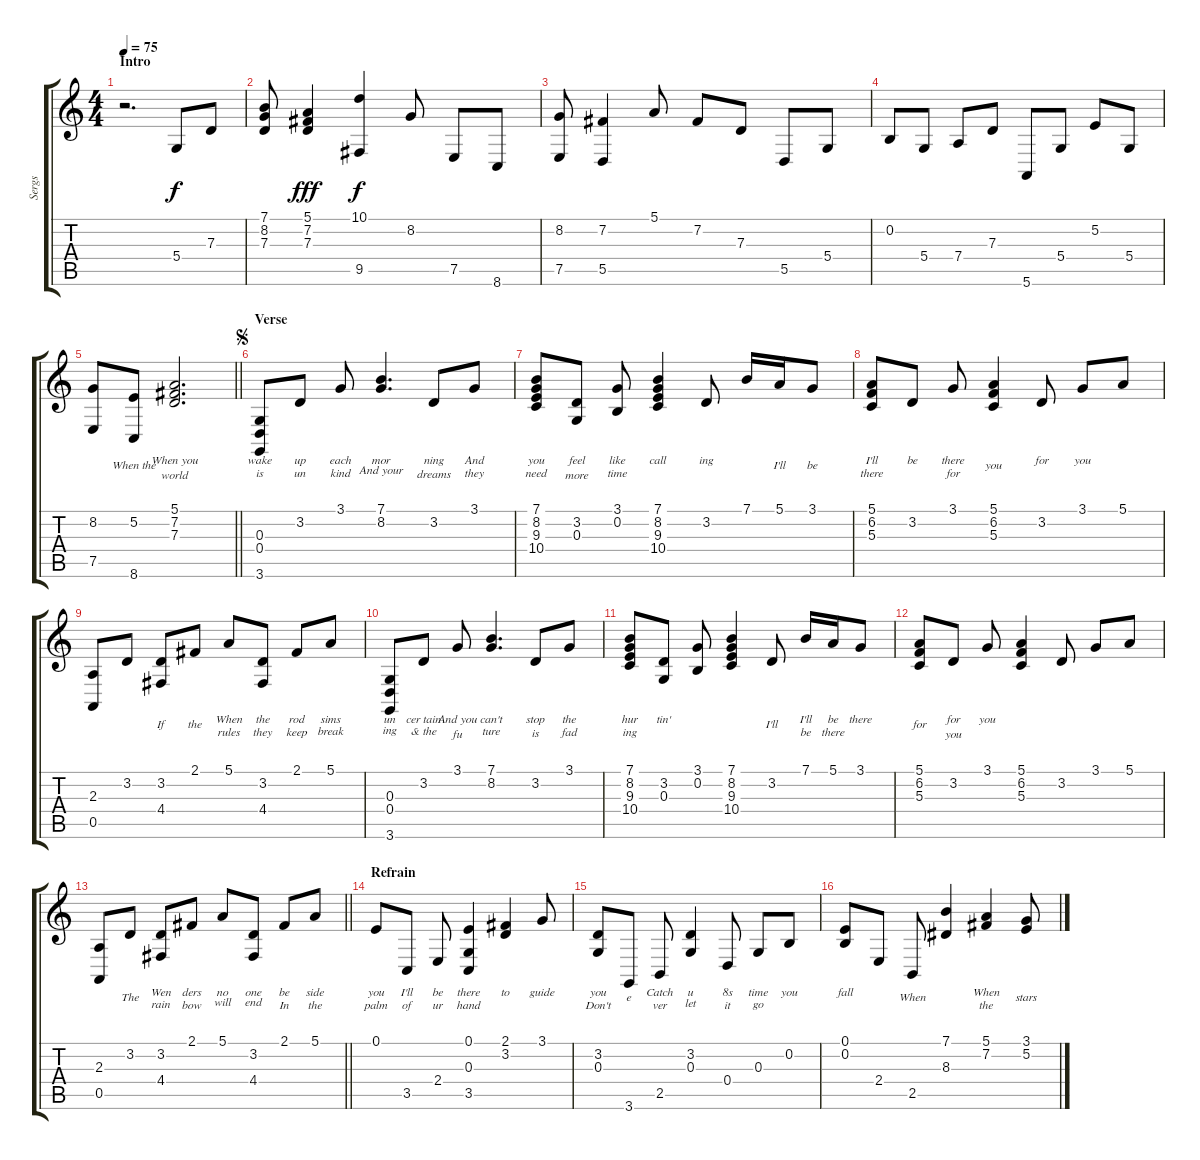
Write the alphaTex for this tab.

\track ("Sergs" "Sergs") {instrument acousticgrandpiano}
\staff {score tabs}
\tuning (E4 B3 G3 D3 A2 E2) {hide}
\ts (4 4)
\section ("" "Intro")
\tempo 75
\clef g2
\ks c
r.2{d dy f instrument acousticgrandpiano} 5.4.8 7.3.8 |
(7.1 8.2 7.3).8 (5.1 7.2 7.3).4{dy fff} (10.1 9.5).4{dy f} 8.2.8 7.5.8 8.6.8 |
(8.2 7.5).8 (7.2 5.5).4 5.1.8 7.2.8 7.3.8 5.5.8 5.4.8 |
0.2.8 5.4.8 7.4.8 7.3.8 5.6.8 5.4.8 5.2.8 5.4.8 |
\barLineRight lightlight
(8.2 7.5).8{lyrics (0 "") lyrics (1 "") lyrics (2 "") lyrics (3 "") lyrics (4 "")} (5.2 8.6).8{lyrics (0 "") lyrics (1 "When the") lyrics (2 "") lyrics (3 "") lyrics (4 "")} (5.1 7.2 7.3).2{d lyrics (0 "When you") lyrics (1 "world") lyrics (2 "") lyrics (3 "") lyrics (4 "")} |
\section ("" "Verse")
\jump segno
(0.3 0.4 3.6).8{lyrics (0 "wake") lyrics (1 "is") lyrics (2 "") lyrics (3 "") lyrics (4 "")} 3.2.8{lyrics (0 "up") lyrics (1 "un") lyrics (2 "") lyrics (3 "") lyrics (4 "")} 3.1.8{lyrics (0 "each") lyrics (1 "kind") lyrics (2 "") lyrics (3 "") lyrics (4 "")} (7.1 8.2).4{d lyrics (0 "mor") lyrics (1 "And your") lyrics (2 "") lyrics (3 "") lyrics (4 "")} 3.2.8{lyrics (0 "ning") lyrics (1 "dreams") lyrics (2 "") lyrics (3 "") lyrics (4 "")} 3.1.8{lyrics (0 "And") lyrics (1 "they") lyrics (2 "") lyrics (3 "") lyrics (4 "")} |
(7.1 8.2 9.3 10.4).8{lyrics (0 "you") lyrics (1 "need") lyrics (2 "") lyrics (3 "") lyrics (4 "")} (3.2 0.3).8{lyrics (0 "feel") lyrics (1 "more") lyrics (2 "") lyrics (3 "") lyrics (4 "")} (3.1 0.2).8{lyrics (0 "like") lyrics (1 "time") lyrics (2 "") lyrics (3 "") lyrics (4 "")} (7.1 8.2 9.3 10.4).4{lyrics (0 "call") lyrics (1 "") lyrics (2 "") lyrics (3 "") lyrics (4 "")} 3.2.8{lyrics (0 "ing") lyrics (1 "") lyrics (2 "") lyrics (3 "") lyrics (4 "")} 7.1.16{lyrics (0 "") lyrics (1 "") lyrics (2 "") lyrics (3 "") lyrics (4 "")} 5.1.16{lyrics (0 "") lyrics (1 "I'll") lyrics (2 "") lyrics (3 "") lyrics (4 "")} 3.1.8{lyrics (0 "") lyrics (1 "be") lyrics (2 "") lyrics (3 "") lyrics (4 "")} |
(5.1 6.2 5.3).8{lyrics (0 "I'll") lyrics (1 "there") lyrics (2 "") lyrics (3 "") lyrics (4 "")} 3.2.8{lyrics (0 "be") lyrics (1 "") lyrics (2 "") lyrics (3 "") lyrics (4 "")} 3.1.8{lyrics (0 "there") lyrics (1 "for") lyrics (2 "") lyrics (3 "") lyrics (4 "")} (5.1 6.2 5.3).4{lyrics (0 "") lyrics (1 "you") lyrics (2 "") lyrics (3 "") lyrics (4 "")} 3.2.8{lyrics (0 "for") lyrics (1 "") lyrics (2 "") lyrics (3 "") lyrics (4 "")} 3.1.8{lyrics (0 "you") lyrics (1 "") lyrics (2 "") lyrics (3 "") lyrics (4 "")} 5.1.8{lyrics (0 "") lyrics (1 "") lyrics (2 "") lyrics (3 "") lyrics (4 "")} |
(2.3 0.5).8{lyrics (0 "") lyrics (1 "") lyrics (2 "") lyrics (3 "") lyrics (4 "")} 3.2.8{lyrics (0 "") lyrics (1 "") lyrics (2 "") lyrics (3 "") lyrics (4 "")} (3.2 4.4).8{lyrics (0 "") lyrics (1 "If") lyrics (2 "") lyrics (3 "") lyrics (4 "")} 2.1.8{lyrics (0 "") lyrics (1 "the") lyrics (2 "") lyrics (3 "") lyrics (4 "")} 5.1.8{lyrics (0 "When") lyrics (1 "rules") lyrics (2 "") lyrics (3 "") lyrics (4 "")} (3.2 4.4).8{lyrics (0 "the") lyrics (1 "they") lyrics (2 "") lyrics (3 "") lyrics (4 "")} 2.1.8{lyrics (0 "rod") lyrics (1 "keep") lyrics (2 "") lyrics (3 "") lyrics (4 "")} 5.1.8{lyrics (0 "sims") lyrics (1 "break") lyrics (2 "") lyrics (3 "") lyrics (4 "")} |
(0.3 0.4 3.6).8{lyrics (0 "un") lyrics (1 "ing") lyrics (2 "") lyrics (3 "") lyrics (4 "")} 3.2.8{lyrics (0 "cer tain") lyrics (1 "& the") lyrics (2 "") lyrics (3 "") lyrics (4 "")} 3.1.8{lyrics (0 "And you") lyrics (1 "fu") lyrics (2 "") lyrics (3 "") lyrics (4 "")} (7.1 8.2).4{d lyrics (0 "can't") lyrics (1 "ture") lyrics (2 "") lyrics (3 "") lyrics (4 "")} 3.2.8{lyrics (0 "stop") lyrics (1 "is") lyrics (2 "") lyrics (3 "") lyrics (4 "")} 3.1.8{lyrics (0 "the") lyrics (1 "fad") lyrics (2 "") lyrics (3 "") lyrics (4 "")} |
(7.1 8.2 9.3 10.4).8{lyrics (0 "hur") lyrics (1 "ing") lyrics (2 "") lyrics (3 "") lyrics (4 "")} (3.2 0.3).8{lyrics (0 "tin'") lyrics (1 "") lyrics (2 "") lyrics (3 "") lyrics (4 "")} (3.1 0.2).8{lyrics (0 "") lyrics (1 "") lyrics (2 "") lyrics (3 "") lyrics (4 "")} (7.1 8.2 9.3 10.4).4{lyrics (0 "") lyrics (1 "") lyrics (2 "") lyrics (3 "") lyrics (4 "")} 3.2.8{lyrics (0 "") lyrics (1 "I'll") lyrics (2 "") lyrics (3 "") lyrics (4 "")} 7.1.16{lyrics (0 "I'll") lyrics (1 "be") lyrics (2 "") lyrics (3 "") lyrics (4 "")} 5.1.16{lyrics (0 "be") lyrics (1 "there") lyrics (2 "") lyrics (3 "") lyrics (4 "")} 3.1.8{lyrics (0 "there") lyrics (1 "") lyrics (2 "") lyrics (3 "") lyrics (4 "")} |
(5.1 6.2 5.3).8{lyrics (0 "") lyrics (1 "for") lyrics (2 "") lyrics (3 "") lyrics (4 "")} 3.2.8{lyrics (0 "for") lyrics (1 "you") lyrics (2 "") lyrics (3 "") lyrics (4 "")} 3.1.8{lyrics (0 "you") lyrics (1 "") lyrics (2 "") lyrics (3 "") lyrics (4 "")} (5.1 6.2 5.3).4{lyrics (0 "") lyrics (1 "") lyrics (2 "") lyrics (3 "") lyrics (4 "")} 3.2.8{lyrics (0 "") lyrics (1 "") lyrics (2 "") lyrics (3 "") lyrics (4 "")} 3.1.8{lyrics (0 "") lyrics (1 "") lyrics (2 "") lyrics (3 "") lyrics (4 "")} 5.1.8{lyrics (0 "") lyrics (1 "") lyrics (2 "") lyrics (3 "") lyrics (4 "")} |
\barLineRight lightlight
(2.3 0.5).8{lyrics (0 "") lyrics (1 "") lyrics (2 "") lyrics (3 "") lyrics (4 "")} 3.2.8{lyrics (0 "") lyrics (1 "The") lyrics (2 "") lyrics (3 "") lyrics (4 "")} (3.2 4.4).8{lyrics (0 "Wen") lyrics (1 "rain") lyrics (2 "") lyrics (3 "") lyrics (4 "")} 2.1.8{lyrics (0 "ders") lyrics (1 "bow") lyrics (2 "") lyrics (3 "") lyrics (4 "")} 5.1.8{lyrics (0 "no") lyrics (1 "will") lyrics (2 "") lyrics (3 "") lyrics (4 "")} (3.2 4.4).8{lyrics (0 "one") lyrics (1 "end") lyrics (2 "") lyrics (3 "") lyrics (4 "")} 2.1.8{lyrics (0 "be") lyrics (1 "In") lyrics (2 "") lyrics (3 "") lyrics (4 "")} 5.1.8{lyrics (0 "side") lyrics (1 "the") lyrics (2 "") lyrics (3 "") lyrics (4 "")} |
\section ("" "Refrain")
0.1.8{lyrics (0 "you") lyrics (1 "palm") lyrics (2 "") lyrics (3 "") lyrics (4 "")} 3.5.8{lyrics (0 "I'll") lyrics (1 "of") lyrics (2 "") lyrics (3 "") lyrics (4 "")} 2.4.8{lyrics (0 "be") lyrics (1 "ur") lyrics (2 "") lyrics (3 "") lyrics (4 "")} (0.1 0.3 3.5).4{lyrics (0 "there") lyrics (1 "hand") lyrics (2 "") lyrics (3 "") lyrics (4 "")} (2.1 3.2).4{lyrics (0 "to") lyrics (1 "") lyrics (2 "") lyrics (3 "") lyrics (4 "")} 3.1.8{lyrics (0 "guide") lyrics (1 "") lyrics (2 "") lyrics (3 "") lyrics (4 "")} |
(3.2 0.3).8{lyrics (0 "you") lyrics (1 "Don't") lyrics (2 "") lyrics (3 "") lyrics (4 "")} 3.6.8{lyrics (0 "") lyrics (1 "e") lyrics (2 "") lyrics (3 "") lyrics (4 "")} 2.5.8{lyrics (0 "Catch") lyrics (1 "ver") lyrics (2 "") lyrics (3 "") lyrics (4 "")} (3.2 0.3).4{lyrics (0 "u") lyrics (1 "let") lyrics (2 "") lyrics (3 "") lyrics (4 "")} 0.4.8{lyrics (0 "8s") lyrics (1 "it") lyrics (2 "") lyrics (3 "") lyrics (4 "")} 0.3.8{lyrics (0 "time") lyrics (1 "go") lyrics (2 "") lyrics (3 "") lyrics (4 "")} 0.2.8{lyrics (0 "you") lyrics (1 "") lyrics (2 "") lyrics (3 "") lyrics (4 "")} |
(0.1 0.2).8{lyrics (0 "fall") lyrics (1 "") lyrics (2 "") lyrics (3 "") lyrics (4 "")} 2.4.8{lyrics (0 "") lyrics (1 "") lyrics (2 "") lyrics (3 "") lyrics (4 "")} 2.5.8{lyrics (0 "") lyrics (1 "When") lyrics (2 "") lyrics (3 "") lyrics (4 "")} (7.1 8.3).4{lyrics (0 "") lyrics (1 "") lyrics (2 "") lyrics (3 "") lyrics (4 "")} (5.1 7.2).4{lyrics (0 "When") lyrics (1 "the") lyrics (2 "") lyrics (3 "") lyrics (4 "")} (3.1 5.2).8{lyrics (0 "") lyrics (1 "stars") lyrics (2 "") lyrics (3 "") lyrics (4 "")}
